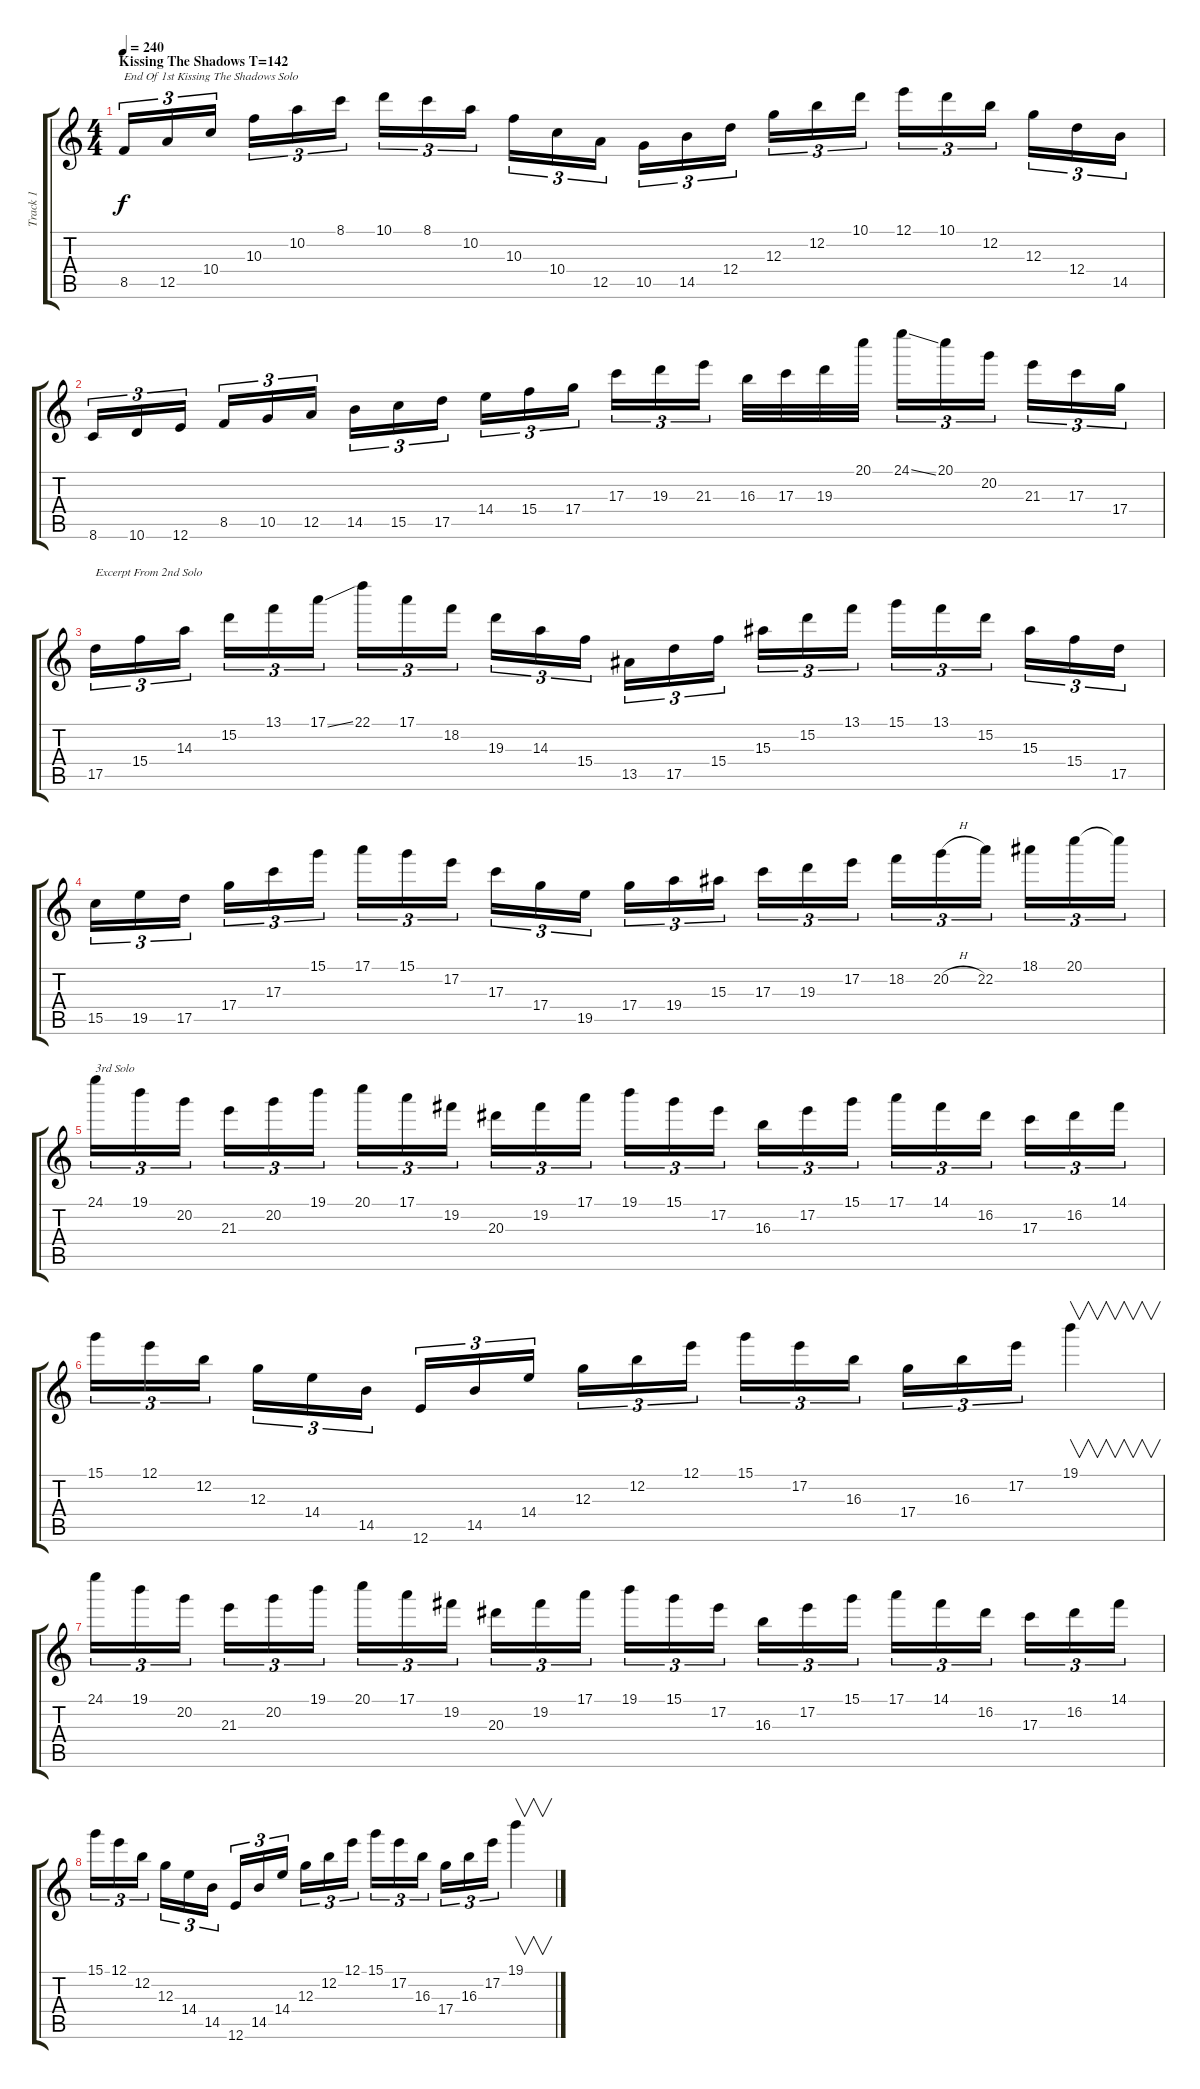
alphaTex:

\track ("Track 1" "Track 1") {instrument distortionguitar}
\staff {score tabs}
\tuning (E4 B3 G3 D3 A2 E2) {hide}
\ts (4 4)
\section ("" "Kissing The Shadows T=142")
\tempo 240
\tempo 142
\tempo 240
\clef g2
\ks c
8.5.16{tu (3 2) txt "End Of 1st Kissing The Shadows Solo" dy f instrument distortionguitar} 12.5.16{tu (3 2)} 10.4.16{tu (3 2)} 10.3.16{tu (3 2)} 10.2.16{tu (3 2)} 8.1.16{tu (3 2)} 10.1.16{tu (3 2)} 8.1.16{tu (3 2)} 10.2.16{tu (3 2)} 10.3.16{tu (3 2)} 10.4.16{tu (3 2)} 12.5.16{tu (3 2)} 10.5.16{tu (3 2)} 14.5.16{tu (3 2)} 12.4.16{tu (3 2)} 12.3.16{tu (3 2)} 12.2.16{tu (3 2)} 10.1.16{tu (3 2)} 12.1.16{tu (3 2)} 10.1.16{tu (3 2)} 12.2.16{tu (3 2)} 12.3.16{tu (3 2)} 12.4.16{tu (3 2)} 14.5.16{tu (3 2)} |
8.6.16{tu (3 2)} 10.6.16{tu (3 2)} 12.6.16{tu (3 2)} 8.5.16{tu (3 2)} 10.5.16{tu (3 2)} 12.5.16{tu (3 2)} 14.5.16{tu (3 2)} 15.5.16{tu (3 2)} 17.5.16{tu (3 2)} 14.4.16{tu (3 2)} 15.4.16{tu (3 2)} 17.4.16{tu (3 2)} 17.3.16{tu (3 2)} 19.3.16{tu (3 2)} 21.3.16{tu (3 2)} 16.3.32 17.3.32 19.3.32 20.1.32 24.1{ss}.16{tu (3 2)} 20.1.16{tu (3 2)} 20.2.16{tu (3 2)} 21.3.16{tu (3 2)} 17.3.16{tu (3 2)} 17.4.16{tu (3 2)} |
17.5.16{tu (3 2) txt "Excerpt From 2nd Solo"} 15.4.16{tu (3 2)} 14.3.16{tu (3 2)} 15.2.16{tu (3 2)} 13.1.16{tu (3 2)} 17.1{ss}.16{tu (3 2)} 22.1.16{tu (3 2)} 17.1.16{tu (3 2)} 18.2.16{tu (3 2)} 19.3.16{tu (3 2)} 14.3.16{tu (3 2)} 15.4.16{tu (3 2)} 13.5.16{tu (3 2)} 17.5.16{tu (3 2)} 15.4.16{tu (3 2)} 15.3.16{tu (3 2)} 15.2.16{tu (3 2)} 13.1.16{tu (3 2)} 15.1.16{tu (3 2)} 13.1.16{tu (3 2)} 15.2.16{tu (3 2)} 15.3.16{tu (3 2)} 15.4.16{tu (3 2)} 17.5.16{tu (3 2)} |
15.5.16{tu (3 2)} 19.5.16{tu (3 2)} 17.5.16{tu (3 2)} 17.4.16{tu (3 2)} 17.3.16{tu (3 2)} 15.1.16{tu (3 2)} 17.1.16{tu (3 2)} 15.1.16{tu (3 2)} 17.2.16{tu (3 2)} 17.3.16{tu (3 2)} 17.4.16{tu (3 2)} 19.5.16{tu (3 2)} 17.4.16{tu (3 2)} 19.4.16{tu (3 2)} 15.3.16{tu (3 2)} 17.3.16{tu (3 2)} 19.3.16{tu (3 2)} 17.2.16{tu (3 2)} 18.2.16{tu (3 2)} 20.2{h}.16{tu (3 2)} 22.2.16{tu (3 2)} 18.1.16{tu (3 2)} 20.1.16{tu (3 2)} 20.1{t}.16{tu (3 2)} |
24.1.16{tu (3 2) txt "3rd Solo"} 19.1.16{tu (3 2)} 20.2.16{tu (3 2)} 21.3.16{tu (3 2)} 20.2.16{tu (3 2)} 19.1.16{tu (3 2)} 20.1.16{tu (3 2)} 17.1.16{tu (3 2)} 19.2.16{tu (3 2)} 20.3.16{tu (3 2)} 19.2.16{tu (3 2)} 17.1.16{tu (3 2)} 19.1.16{tu (3 2)} 15.1.16{tu (3 2)} 17.2.16{tu (3 2)} 16.3.16{tu (3 2)} 17.2.16{tu (3 2)} 15.1.16{tu (3 2)} 17.1.16{tu (3 2)} 14.1.16{tu (3 2)} 16.2.16{tu (3 2)} 17.3.16{tu (3 2)} 16.2.16{tu (3 2)} 14.1.16{tu (3 2)} |
15.1.16{tu (3 2)} 12.1.16{tu (3 2)} 12.2.16{tu (3 2)} 12.3.16{tu (3 2)} 14.4.16{tu (3 2)} 14.5.16{tu (3 2)} 12.6.16{tu (3 2)} 14.5.16{tu (3 2)} 14.4.16{tu (3 2)} 12.3.16{tu (3 2)} 12.2.16{tu (3 2)} 12.1.16{tu (3 2)} 15.1.16{tu (3 2)} 17.2.16{tu (3 2)} 16.3.16{tu (3 2)} 17.4.16{tu (3 2)} 16.3.16{tu (3 2)} 17.2.16{tu (3 2)} 19.1.4{v} |
24.1.16{tu (3 2)} 19.1.16{tu (3 2)} 20.2.16{tu (3 2)} 21.3.16{tu (3 2)} 20.2.16{tu (3 2)} 19.1.16{tu (3 2)} 20.1.16{tu (3 2)} 17.1.16{tu (3 2)} 19.2.16{tu (3 2)} 20.3.16{tu (3 2)} 19.2.16{tu (3 2)} 17.1.16{tu (3 2)} 19.1.16{tu (3 2)} 15.1.16{tu (3 2)} 17.2.16{tu (3 2)} 16.3.16{tu (3 2)} 17.2.16{tu (3 2)} 15.1.16{tu (3 2)} 17.1.16{tu (3 2)} 14.1.16{tu (3 2)} 16.2.16{tu (3 2)} 17.3.16{tu (3 2)} 16.2.16{tu (3 2)} 14.1.16{tu (3 2)} |
15.1.16{tu (3 2)} 12.1.16{tu (3 2)} 12.2.16{tu (3 2)} 12.3.16{tu (3 2)} 14.4.16{tu (3 2)} 14.5.16{tu (3 2)} 12.6.16{tu (3 2)} 14.5.16{tu (3 2)} 14.4.16{tu (3 2)} 12.3.16{tu (3 2)} 12.2.16{tu (3 2)} 12.1.16{tu (3 2)} 15.1.16{tu (3 2)} 17.2.16{tu (3 2)} 16.3.16{tu (3 2)} 17.4.16{tu (3 2)} 16.3.16{tu (3 2)} 17.2.16{tu (3 2)} 19.1.4{v}
